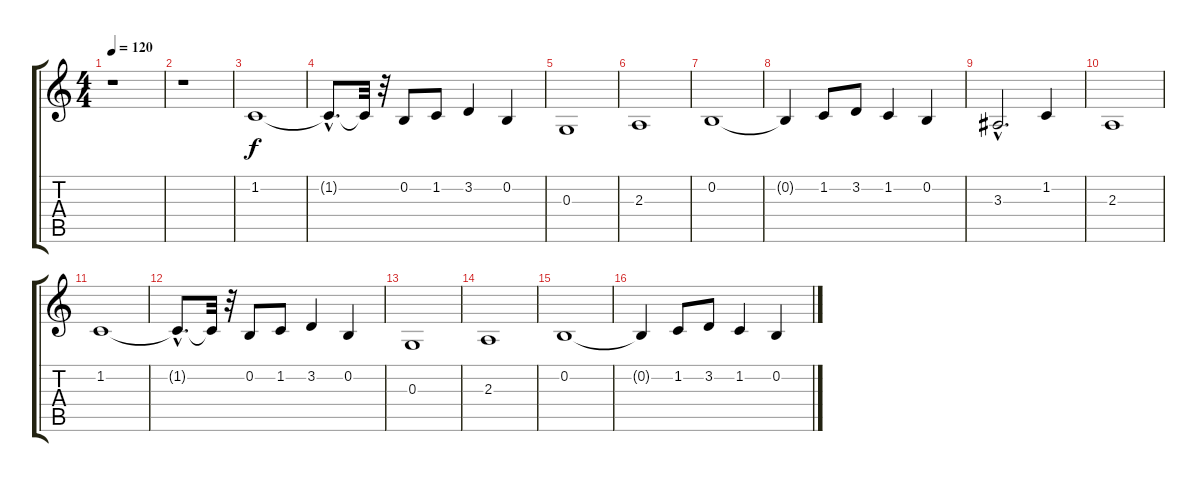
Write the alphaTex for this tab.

\track "" {instrument choiraahs}
\staff {score tabs}
\tuning (E4 B3 G3 D3 A2 E2) {hide}
\ts (4 4)
\tempo 120
\clef g2
\ks c
r.1{dy f instrument choiraahs} |
r.1 |
1.2.1 |
1.2{hac t}.8{d} 1.2{t}.32 r.32 0.2.8 1.2.8 3.2.4 0.2.4 |
0.3.1 |
2.3.1 |
0.2.1 |
0.2{t}.4 1.2.8 3.2.8 1.2.4 0.2.4 |
3.3{hac}.2{d} 1.2.4 |
2.3.1 |
1.2.1 |
1.2{hac t}.8{d} 1.2{t}.32 r.32 0.2.8 1.2.8 3.2.4 0.2.4 |
0.3.1 |
2.3.1 |
0.2.1 |
0.2{t}.4 1.2.8{balance 0} 3.2.8 1.2.4 0.2.4
